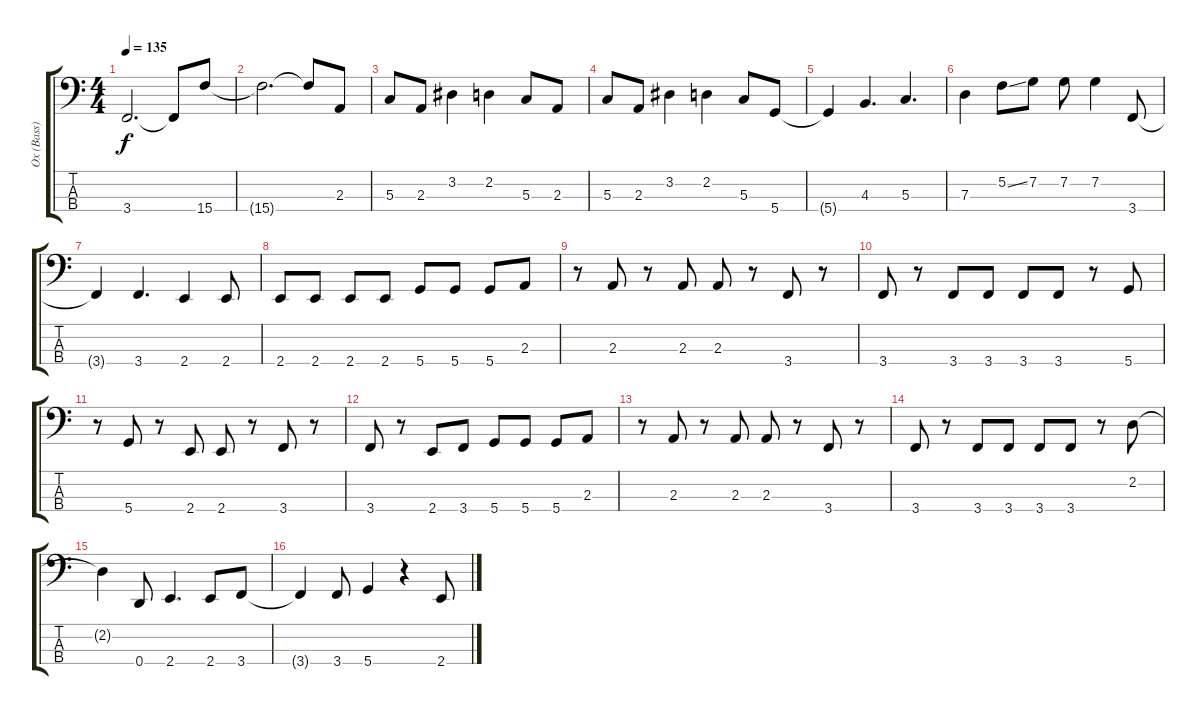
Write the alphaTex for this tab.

\track ("Ox (Bass)" "Ox (Bass)") {instrument electricbasspick}
\staff {score tabs}
\tuning (F2 C2 G1 D1) {hide}
\ts (4 4)
\tempo 135
\clef f4
\ks c
3.4{t}.2{d dy f} 3.4{t}.8 15.4.8 |
15.4{t}.2{d} 15.4{t}.8 2.3.8 |
5.3.8 2.3.8 3.2.4 2.2.4 5.3.8 2.3.8 |
5.3.8 2.3.8 3.2.4 2.2.4 5.3.8 5.4.8 |
5.4{t}.4 4.3.4{d} 5.3.4{d} |
7.3.4 5.2{ss}.8 7.2.8 7.2.8 7.2.4 3.4.8 |
3.4{t}.4 3.4.4{d} 2.4.4 2.4.8 |
2.4.8 2.4.8 2.4.8 2.4.8 5.4.8 5.4.8 5.4.8 2.3.8 |
r.8 2.3.8 r.8 2.3.8 2.3.8 r.8 3.4.8 r.8 |
3.4.8 r.8 3.4.8 3.4.8 3.4.8 3.4.8 r.8 5.4.8 |
r.8 5.4.8 r.8 2.4.8 2.4.8 r.8 3.4.8 r.8 |
3.4.8 r.8 2.4.8 3.4.8 5.4.8 5.4.8 5.4.8 2.3.8 |
r.8 2.3.8 r.8 2.3.8 2.3.8 r.8 3.4.8 r.8 |
3.4.8 r.8 3.4.8 3.4.8 3.4.8 3.4.8 r.8 2.2.8 |
2.2{t}.4 0.4.8 2.4.4{d} 2.4.8 3.4.8 |
3.4{t}.4 3.4.8 5.4.4 r.4 2.4.8
